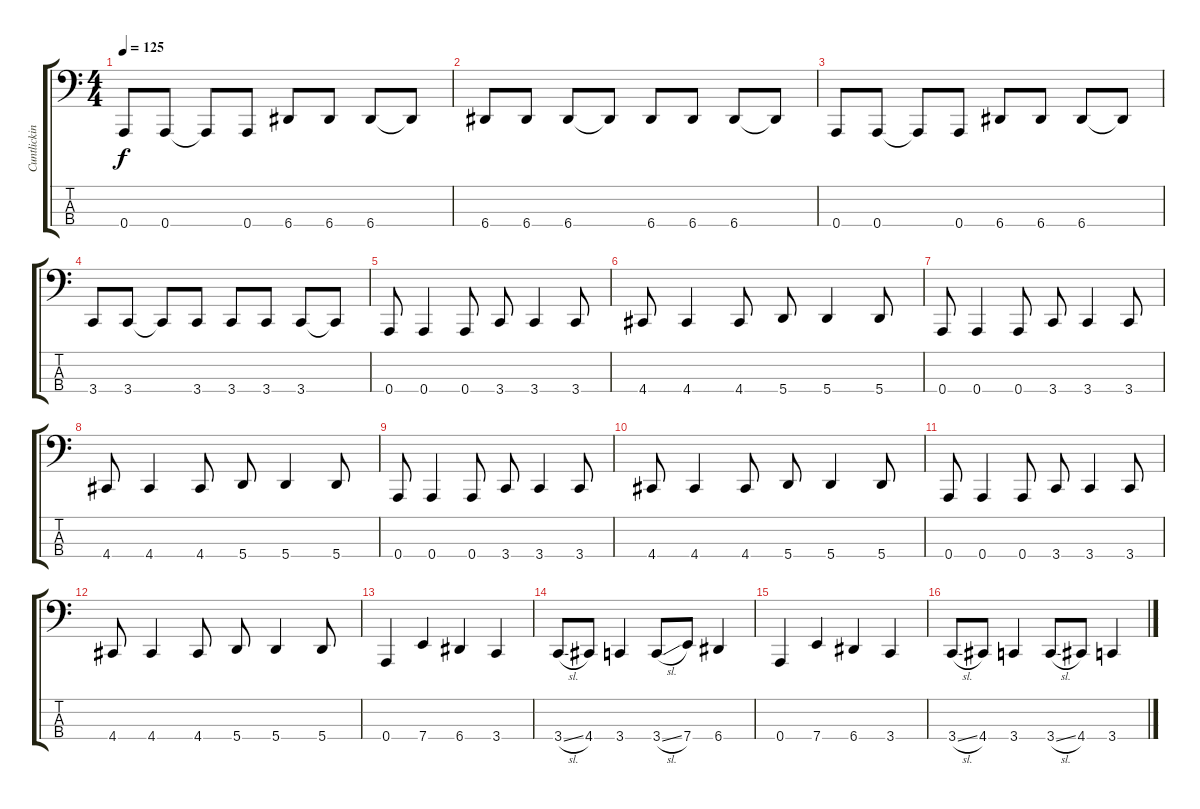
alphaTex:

\track ("Cuntlicking Bitchkiller" "Cuntlickin") {instrument electricbassfinger}
\staff {score tabs}
\tuning (C2 G1 D1 A0) {hide}
\ts (4 4)
\tempo 125
\clef f4
\ks c
0.4.8{dy f} 0.4.8 0.4{t}.8 0.4.8 6.4.8 6.4.8 6.4.8 6.4{t}.8 |
6.4.8 6.4.8 6.4.8 6.4{t}.8 6.4.8 6.4.8 6.4.8 6.4{t}.8 |
0.4.8 0.4.8 0.4{t}.8 0.4.8 6.4.8 6.4.8 6.4.8 6.4{t}.8 |
3.4.8 3.4.8 3.4{t}.8 3.4.8 3.4.8 3.4.8 3.4.8 3.4{t}.8 |
0.4.8 0.4.4 0.4.8 3.4.8 3.4.4 3.4.8 |
4.4.8 4.4.4 4.4.8 5.4.8 5.4.4 5.4.8 |
0.4.8 0.4.4 0.4.8 3.4.8 3.4.4 3.4.8 |
4.4.8 4.4.4 4.4.8 5.4.8 5.4.4 5.4.8 |
0.4.8 0.4.4 0.4.8 3.4.8 3.4.4 3.4.8 |
4.4.8 4.4.4 4.4.8 5.4.8 5.4.4 5.4.8 |
0.4.8 0.4.4 0.4.8 3.4.8 3.4.4 3.4.8 |
4.4.8 4.4.4 4.4.8 5.4.8 5.4.4 5.4.8 |
0.4.4 7.4.4 6.4.4 3.4.4 |
3.4{sl}.8 4.4.8 3.4.4 3.4{sl}.8 7.4.8 6.4.4 |
0.4.4 7.4.4 6.4.4 3.4.4 |
3.4{sl}.8 4.4.8 3.4.4 3.4{sl}.8 4.4.8 3.4.4
